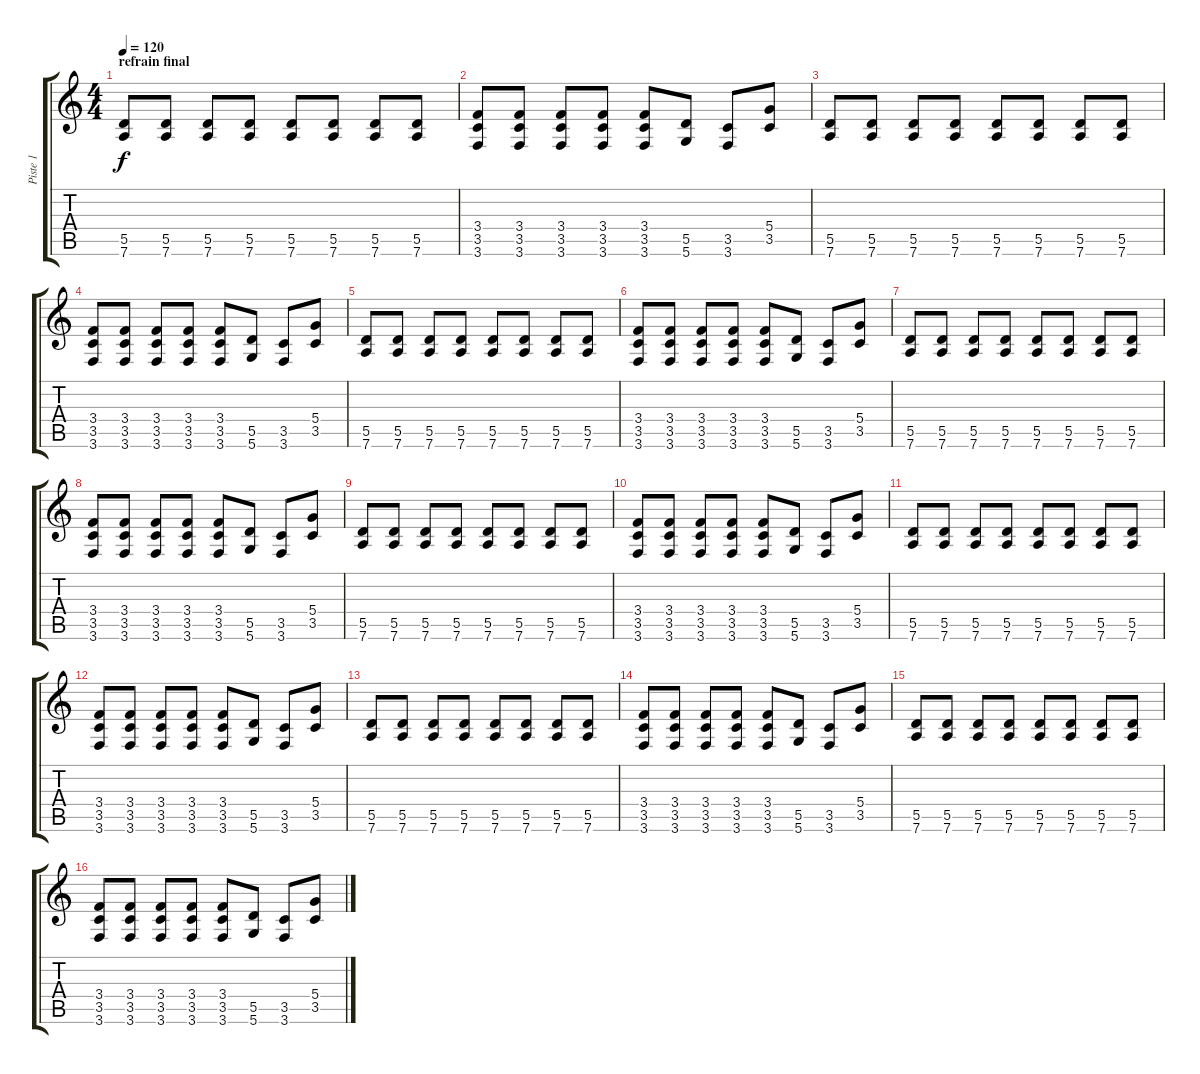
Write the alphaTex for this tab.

\track ("Piste 1" "Piste 1") {instrument distortionguitar}
\staff {score tabs}
\tuning (E4 B3 G3 D3 A2 D2) {hide}
\ts (4 4)
\section ("" "refrain final")
\tempo 120
\clef g2
\ks c
(5.5 7.6).8{dy f instrument distortionguitar} (5.5 7.6).8 (5.5 7.6).8 (5.5 7.6).8 (5.5 7.6).8 (5.5 7.6).8 (5.5 7.6).8 (5.5 7.6).8 |
(3.4 3.5 3.6).8 (3.4 3.5 3.6).8 (3.4 3.5 3.6).8 (3.4 3.5 3.6).8 (3.4 3.5 3.6).8 (5.5 5.6).8 (3.5 3.6).8 (5.4 3.5).8 |
(5.5 7.6).8 (5.5 7.6).8 (5.5 7.6).8 (5.5 7.6).8 (5.5 7.6).8 (5.5 7.6).8 (5.5 7.6).8 (5.5 7.6).8 |
(3.4 3.5 3.6).8 (3.4 3.5 3.6).8 (3.4 3.5 3.6).8 (3.4 3.5 3.6).8 (3.4 3.5 3.6).8 (5.5 5.6).8 (3.5 3.6).8 (5.4 3.5).8 |
(5.5 7.6).8 (5.5 7.6).8 (5.5 7.6).8 (5.5 7.6).8 (5.5 7.6).8 (5.5 7.6).8 (5.5 7.6).8 (5.5 7.6).8 |
(3.4 3.5 3.6).8 (3.4 3.5 3.6).8 (3.4 3.5 3.6).8 (3.4 3.5 3.6).8 (3.4 3.5 3.6).8 (5.5 5.6).8 (3.5 3.6).8 (5.4 3.5).8 |
(5.5 7.6).8 (5.5 7.6).8 (5.5 7.6).8 (5.5 7.6).8 (5.5 7.6).8 (5.5 7.6).8 (5.5 7.6).8 (5.5 7.6).8 |
(3.4 3.5 3.6).8 (3.4 3.5 3.6).8 (3.4 3.5 3.6).8 (3.4 3.5 3.6).8 (3.4 3.5 3.6).8 (5.5 5.6).8 (3.5 3.6).8 (5.4 3.5).8 |
(5.5 7.6).8{instrument distortionguitar} (5.5 7.6).8 (5.5 7.6).8 (5.5 7.6).8 (5.5 7.6).8 (5.5 7.6).8 (5.5 7.6).8 (5.5 7.6).8 |
(3.4 3.5 3.6).8 (3.4 3.5 3.6).8 (3.4 3.5 3.6).8 (3.4 3.5 3.6).8 (3.4 3.5 3.6).8 (5.5 5.6).8 (3.5 3.6).8 (5.4 3.5).8 |
(5.5 7.6).8 (5.5 7.6).8 (5.5 7.6).8 (5.5 7.6).8 (5.5 7.6).8 (5.5 7.6).8 (5.5 7.6).8 (5.5 7.6).8 |
(3.4 3.5 3.6).8 (3.4 3.5 3.6).8 (3.4 3.5 3.6).8 (3.4 3.5 3.6).8 (3.4 3.5 3.6).8 (5.5 5.6).8 (3.5 3.6).8 (5.4 3.5).8 |
(5.5 7.6).8 (5.5 7.6).8 (5.5 7.6).8 (5.5 7.6).8 (5.5 7.6).8 (5.5 7.6).8 (5.5 7.6).8 (5.5 7.6).8 |
(3.4 3.5 3.6).8 (3.4 3.5 3.6).8 (3.4 3.5 3.6).8 (3.4 3.5 3.6).8 (3.4 3.5 3.6).8 (5.5 5.6).8 (3.5 3.6).8 (5.4 3.5).8 |
(5.5 7.6).8 (5.5 7.6).8 (5.5 7.6).8 (5.5 7.6).8 (5.5 7.6).8 (5.5 7.6).8 (5.5 7.6).8 (5.5 7.6).8 |
(3.4 3.5 3.6).8 (3.4 3.5 3.6).8 (3.4 3.5 3.6).8 (3.4 3.5 3.6).8 (3.4 3.5 3.6).8 (5.5 5.6).8 (3.5 3.6).8 (5.4 3.5).8
